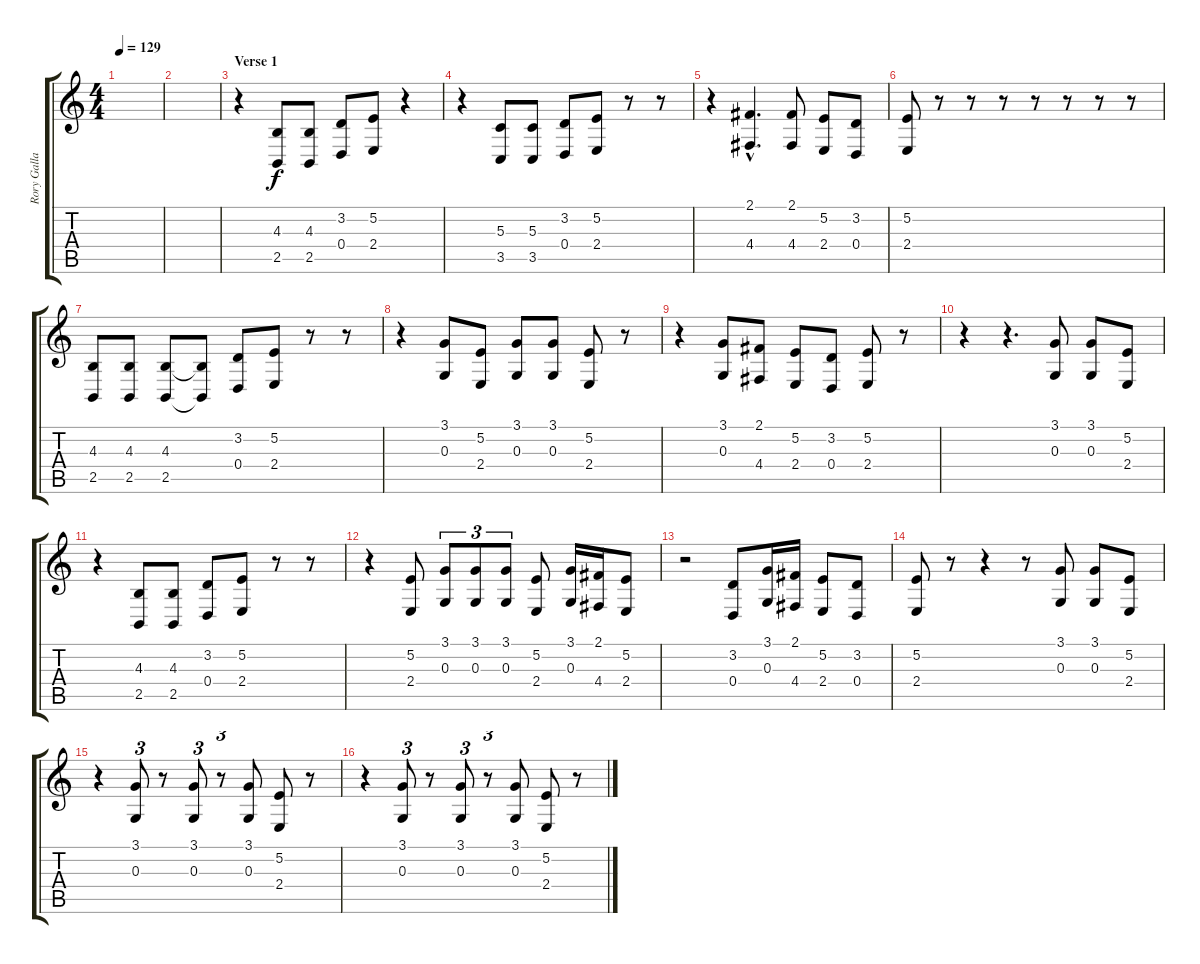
\track ("Rory Gallagher Vocals" "Rory Galla") {instrument sopranosax}
\staff {score tabs}
\tuning (E4 B3 G3 D3 A2 E2) {hide}
\ts (4 4)
\tempo 129
\clef g2
\ks c
|
|
\section ("" "Verse 1")
r.4 (4.3 2.5).8 (4.3 2.5).8 (3.2 0.4).8 (5.2 2.4).8 r.4 |
r.4 (5.3 3.5).8 (5.3 3.5).8 (3.2 0.4).8 (5.2 2.4).8 r.8 r.8 |
r.4 (2.1{hac} 4.4{hac}).4{d} (2.1 4.4).8 (5.2 2.4).8 (3.2 0.4).8 |
(5.2 2.4).8 r.8 r.8 r.8 r.8 r.8 r.8 r.8 |
(4.3 2.5).8 (4.3 2.5).8 (4.3 2.5).8 (4.3{t} 2.5{t}).8 (3.2 0.4).8 (5.2 2.4).8 r.8 r.8 |
r.4 (3.1 0.3).8 (5.2 2.4).8 (3.1 0.3).8 (3.1 0.3).8 (5.2 2.4).8 r.8 |
r.4 (3.1 0.3).8 (2.1 4.4).8 (5.2 2.4).8 (3.2 0.4).8 (5.2 2.4).8 r.8 |
r.4 r.4{d} (3.1 0.3).8 (3.1 0.3).8 (5.2 2.4).8 |
r.4 (4.3 2.5).8 (4.3 2.5).8 (3.2 0.4).8 (5.2 2.4).8 r.8 r.8 |
r.4 (5.2 2.4).8 (3.1 0.3).8{tu (3 2)} (3.1 0.3).8{tu (3 2)} (3.1 0.3).8{tu (3 2)} (5.2 2.4).8 (3.1 0.3).16 (2.1 4.4).16 (5.2 2.4).8 |
r.2 (3.2 0.4).8 (3.1 0.3).16 (2.1 4.4).16 (5.2 2.4).8 (3.2 0.4).8 |
(5.2 2.4).8 r.8 r.4 r.8 (3.1 0.3).8 (3.1 0.3).8 (5.2 2.4).8 |
r.4 (3.1 0.3).8{tu (3 2)} r.8 (3.1 0.3).8{tu (3 2)} r.8{tu (3 2)} (3.1 0.3).8 (5.2 2.4).8 r.8 |
r.4 (3.1 0.3).8{tu (3 2)} r.8 (3.1 0.3).8{tu (3 2)} r.8{tu (3 2)} (3.1 0.3).8 (5.2 2.4).8 r.8
